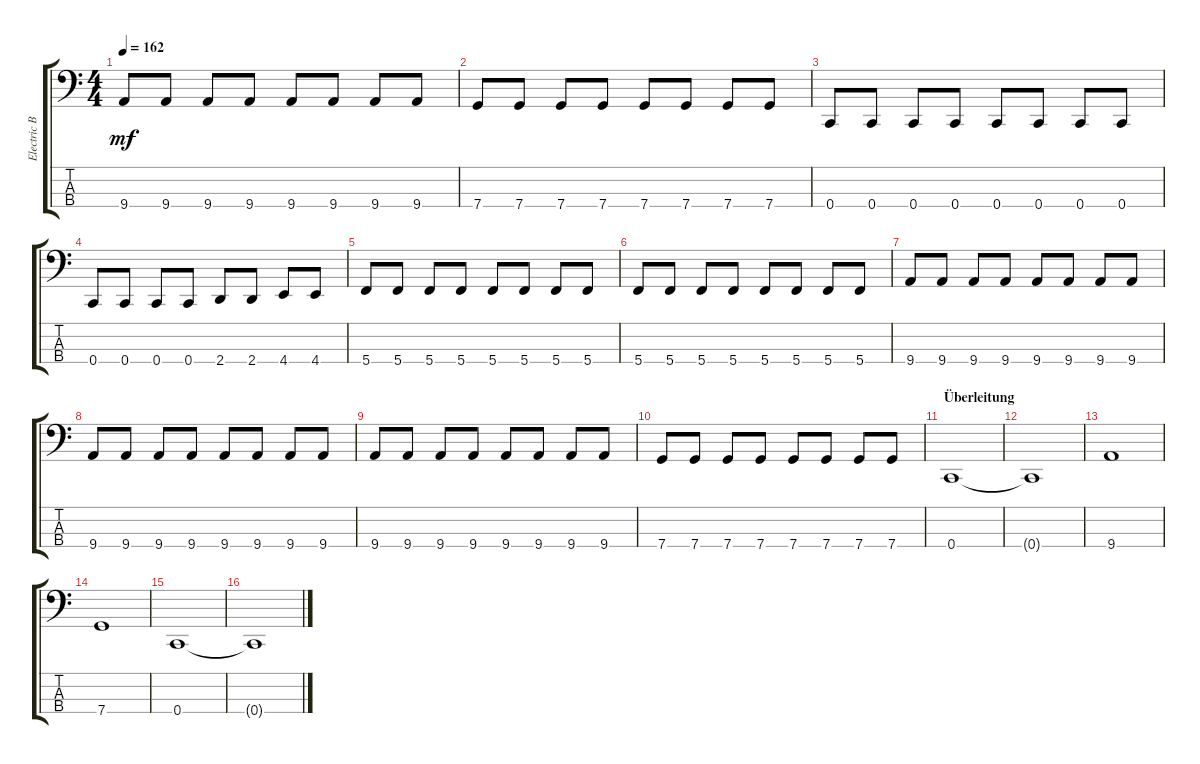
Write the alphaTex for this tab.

\track ("Electric Bass" "Electric B") {instrument electricbassfinger}
\staff {score tabs}
\tuning (F2 C2 G1 C1) {hide}
\ts (4 4)
\tempo 162
\clef f4
\ks c
9.4.8{dy mf} 9.4.8 9.4.8 9.4.8 9.4.8 9.4.8 9.4.8 9.4.8 |
7.4.8 7.4.8 7.4.8 7.4.8 7.4.8 7.4.8 7.4.8 7.4.8 |
0.4.8 0.4.8 0.4.8 0.4.8 0.4.8 0.4.8 0.4.8 0.4.8 |
0.4.8 0.4.8 0.4.8 0.4.8 2.4.8 2.4.8 4.4.8 4.4.8 |
5.4.8 5.4.8 5.4.8 5.4.8 5.4.8 5.4.8 5.4.8 5.4.8 |
5.4.8 5.4.8 5.4.8 5.4.8 5.4.8 5.4.8 5.4.8 5.4.8 |
9.4.8 9.4.8 9.4.8 9.4.8 9.4.8 9.4.8 9.4.8 9.4.8 |
9.4.8 9.4.8 9.4.8 9.4.8 9.4.8 9.4.8 9.4.8 9.4.8 |
9.4.8 9.4.8 9.4.8 9.4.8 9.4.8 9.4.8 9.4.8 9.4.8 |
7.4.8 7.4.8 7.4.8 7.4.8 7.4.8 7.4.8 7.4.8 7.4.8 |
\section ("" "Überleitung")
0.4.1 |
0.4{t}.1 |
9.4.1 |
7.4.1 |
0.4.1 |
0.4{t}.1
